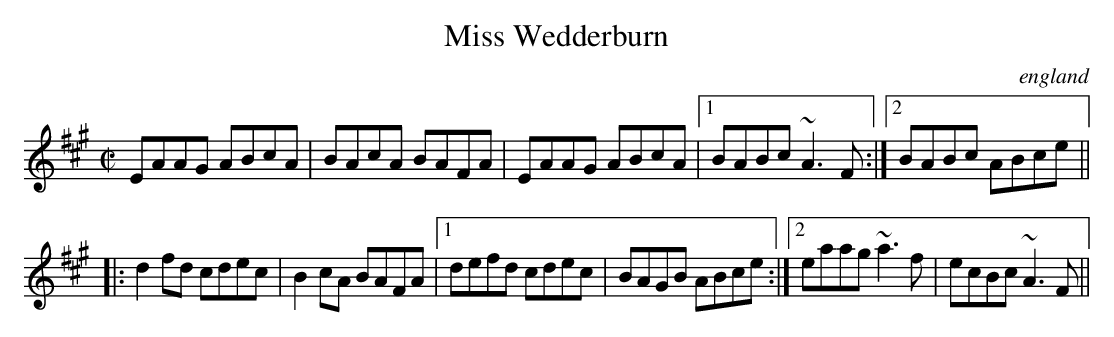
X:1
T:Miss Wedderburn
O:england
M:C|
K:A
EAAG ABcA|BAcA BAFA|EAAG ABcA|1 BABc ~A3F:|2 BABc ABce||
|:d2fd cdec|B2cA BAFA|1 defd cdec|BAGB ABce:|2 eaag ~a3f|ecBc ~A3F||
